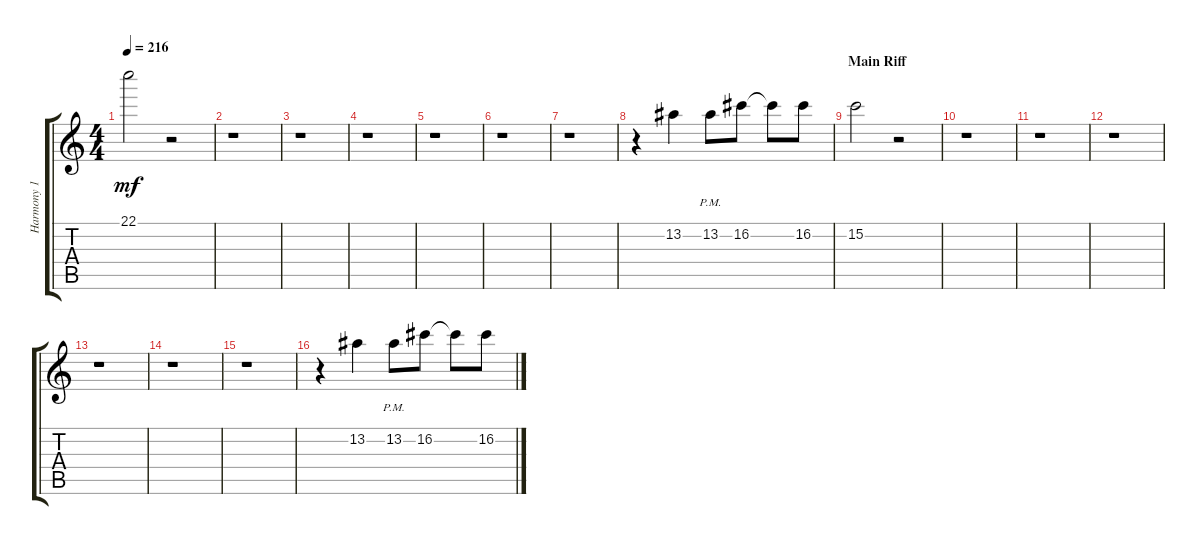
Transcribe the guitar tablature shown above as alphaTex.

\track ("Harmony 1" "Harmony 1") {instrument overdrivenguitar}
\staff {score tabs}
\tuning (D4 A3 F3 C3 G2 C2) {hide}
\ts (4 4)
\tempo 216
\clef g2
\ks aminor
22.1.2{dy mf} r.2 |
r.1 |
r.1 |
r.1 |
r.1 |
r.1 |
r.1 |
r.4 13.2.4 13.2{pm}.8 16.2.8 16.2{t}.8 16.2.8 |
\section ("" "Main Riff")
15.2.2 r.2 |
r.1 |
r.1 |
r.1 |
r.1 |
r.1 |
r.1 |
r.4 13.2.4 13.2{pm}.8 16.2.8 16.2{t}.8 16.2.8
